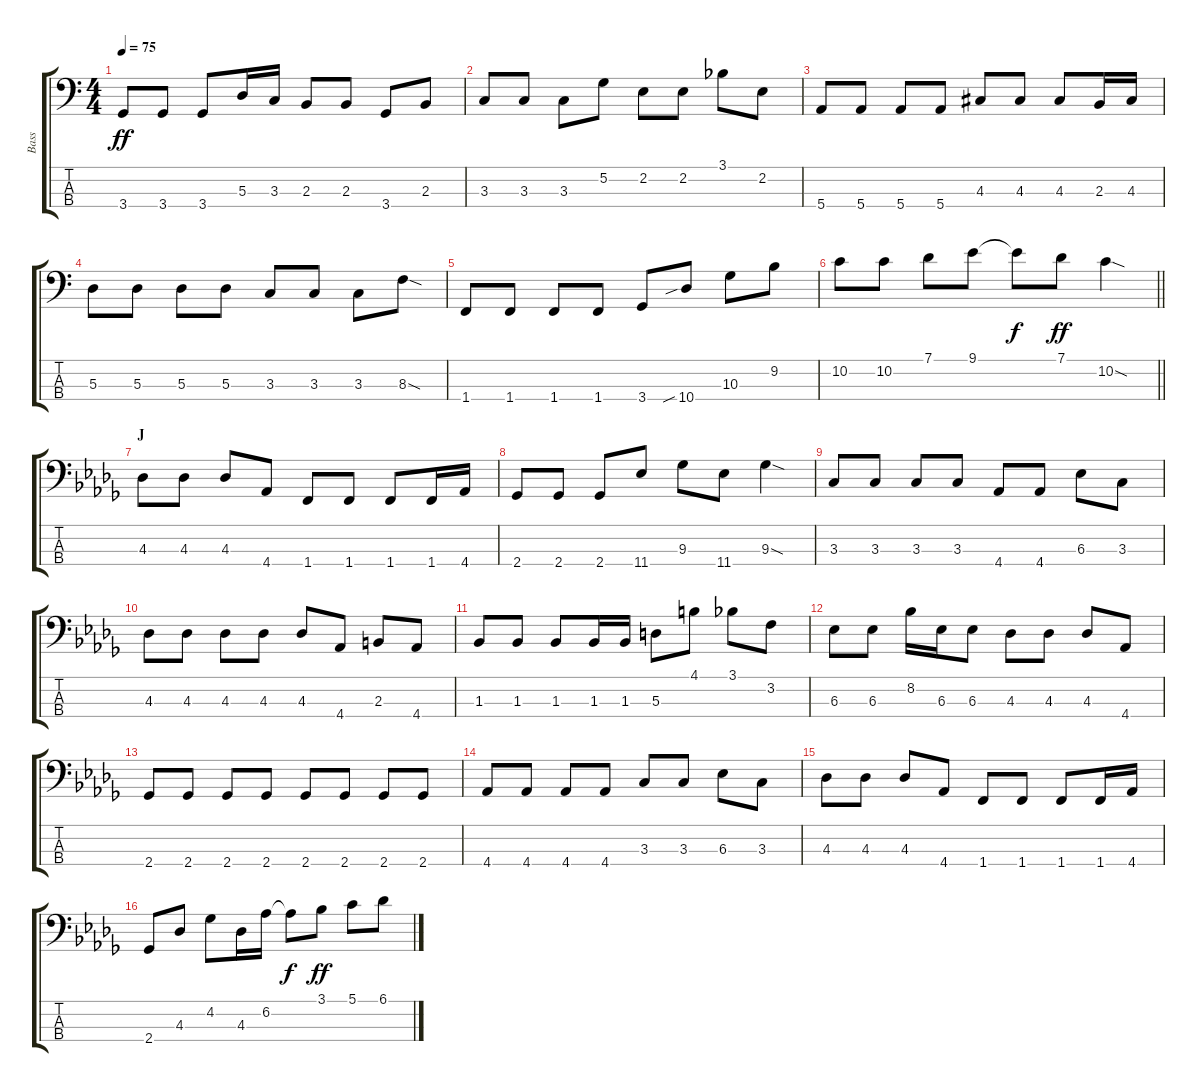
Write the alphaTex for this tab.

\track ("Bass" "Bass") {instrument electricbasspick}
\staff {score tabs}
\tuning (G2 D2 A1 E1) {hide}
\ts (4 4)
\tempo 75
\clef f4
\ks c
3.4.8{dy ff} 3.4.8 3.4.8 5.3.16 3.3.16 2.3.8 2.3.8 3.4.8 2.3.8 |
3.3.8 3.3.8 3.3.8 5.2.8 2.2.8 2.2.8 3.1{acc b}.8 2.2.8 |
5.4.8 5.4.8 5.4.8 5.4.8 4.3.8 4.3.8 4.3.8 2.3.16 4.3.16 |
5.3.8 5.3.8 5.3.8 5.3.8 3.3.8 3.3.8 3.3.8 8.3{sod}.8 |
1.4.8 1.4.8 1.4.8 1.4.8 3.4.8 10.4{sib}.8 10.3.8 9.2.8 |
\barLineRight lightlight
10.2.8 10.2.8 7.1.8 9.1.8 9.1{t}.8{dy f} 7.1.8{dy ff} 10.2{sod}.4 |
\section ("" "J")
\ks db
4.3.8 4.3.8 4.3.8 4.4.8 1.4.8 1.4.8 1.4.8 1.4.16 4.4.16 |
2.4.8 2.4.8 2.4.8 11.4.8 9.3.8 11.4.8 9.3{sod}.4 |
3.3.8 3.3.8 3.3.8 3.3.8 4.4.8 4.4.8 6.3.8 3.3.8 |
4.3.8 4.3.8 4.3.8 4.3.8 4.3.8 4.4.8 2.3.8 4.4.8 |
1.3.8 1.3.8 1.3.8 1.3.16 1.3.16 5.3.8 4.1.8 3.1.8 3.2.8 |
6.3.8 6.3.8 8.2.16 6.3.16 6.3.8 4.3.8 4.3.8 4.3.8 4.4.8 |
2.4.8 2.4.8 2.4.8 2.4.8 2.4.8 2.4.8 2.4.8 2.4.8 |
4.4.8 4.4.8 4.4.8 4.4.8 3.3.8 3.3.8 6.3.8 3.3.8 |
4.3.8 4.3.8 4.3.8 4.4.8 1.4.8 1.4.8 1.4.8 1.4.16 4.4.16 |
2.4.8 4.3.8 4.2.8 4.3.16 6.2.16 6.2{t}.8{dy f} 3.1.8{dy ff} 5.1.8 6.1.8
